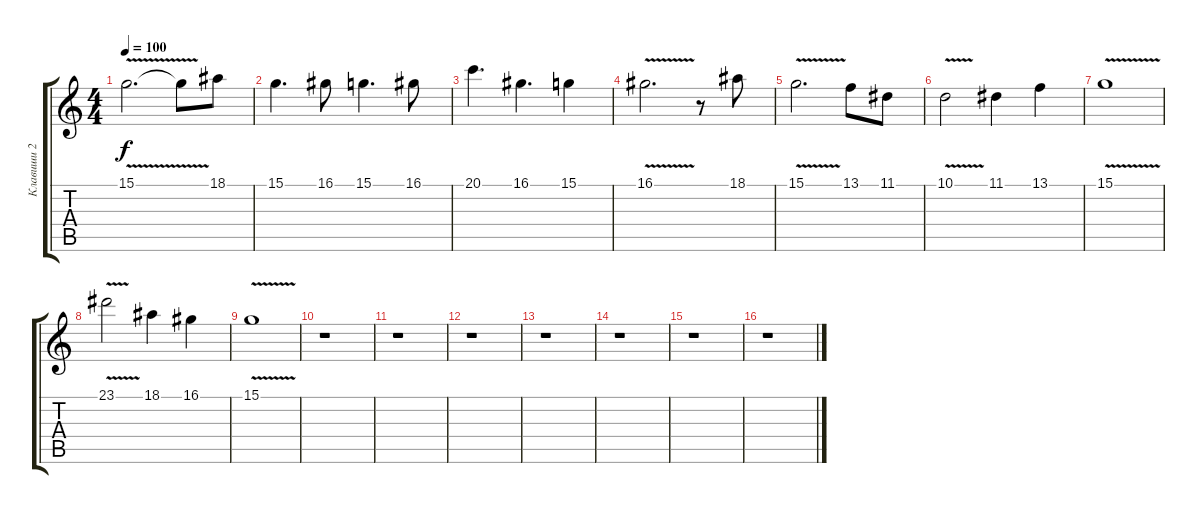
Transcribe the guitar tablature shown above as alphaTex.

\track ("Клавиши 2" "Клавиши 2") {instrument flute}
\staff {score tabs}
\tuning (E4 B3 G3 D3 A2 E2) {hide}
\ts (4 4)
\tempo 100
\clef g2
\ks c
15.1{v}.2{d dy f} 15.1{t}.8 18.1.8 |
15.1.4{d} 16.1.8 15.1.4{d} 16.1.8 |
20.1.4{d} 16.1.4{d} 15.1.4 |
16.1{v}.2{d} r.8 18.1.8 |
15.1{v}.2{d} 13.1.8 11.1.8 |
10.1{v}.2 11.1.4 13.1.4 |
15.1{v}.1 |
23.1{v}.2 18.1.4 16.1.4 |
15.1{v}.1 |
r.1 |
r.1 |
r.1 |
r.1 |
r.1 |
r.1 |
r.1
